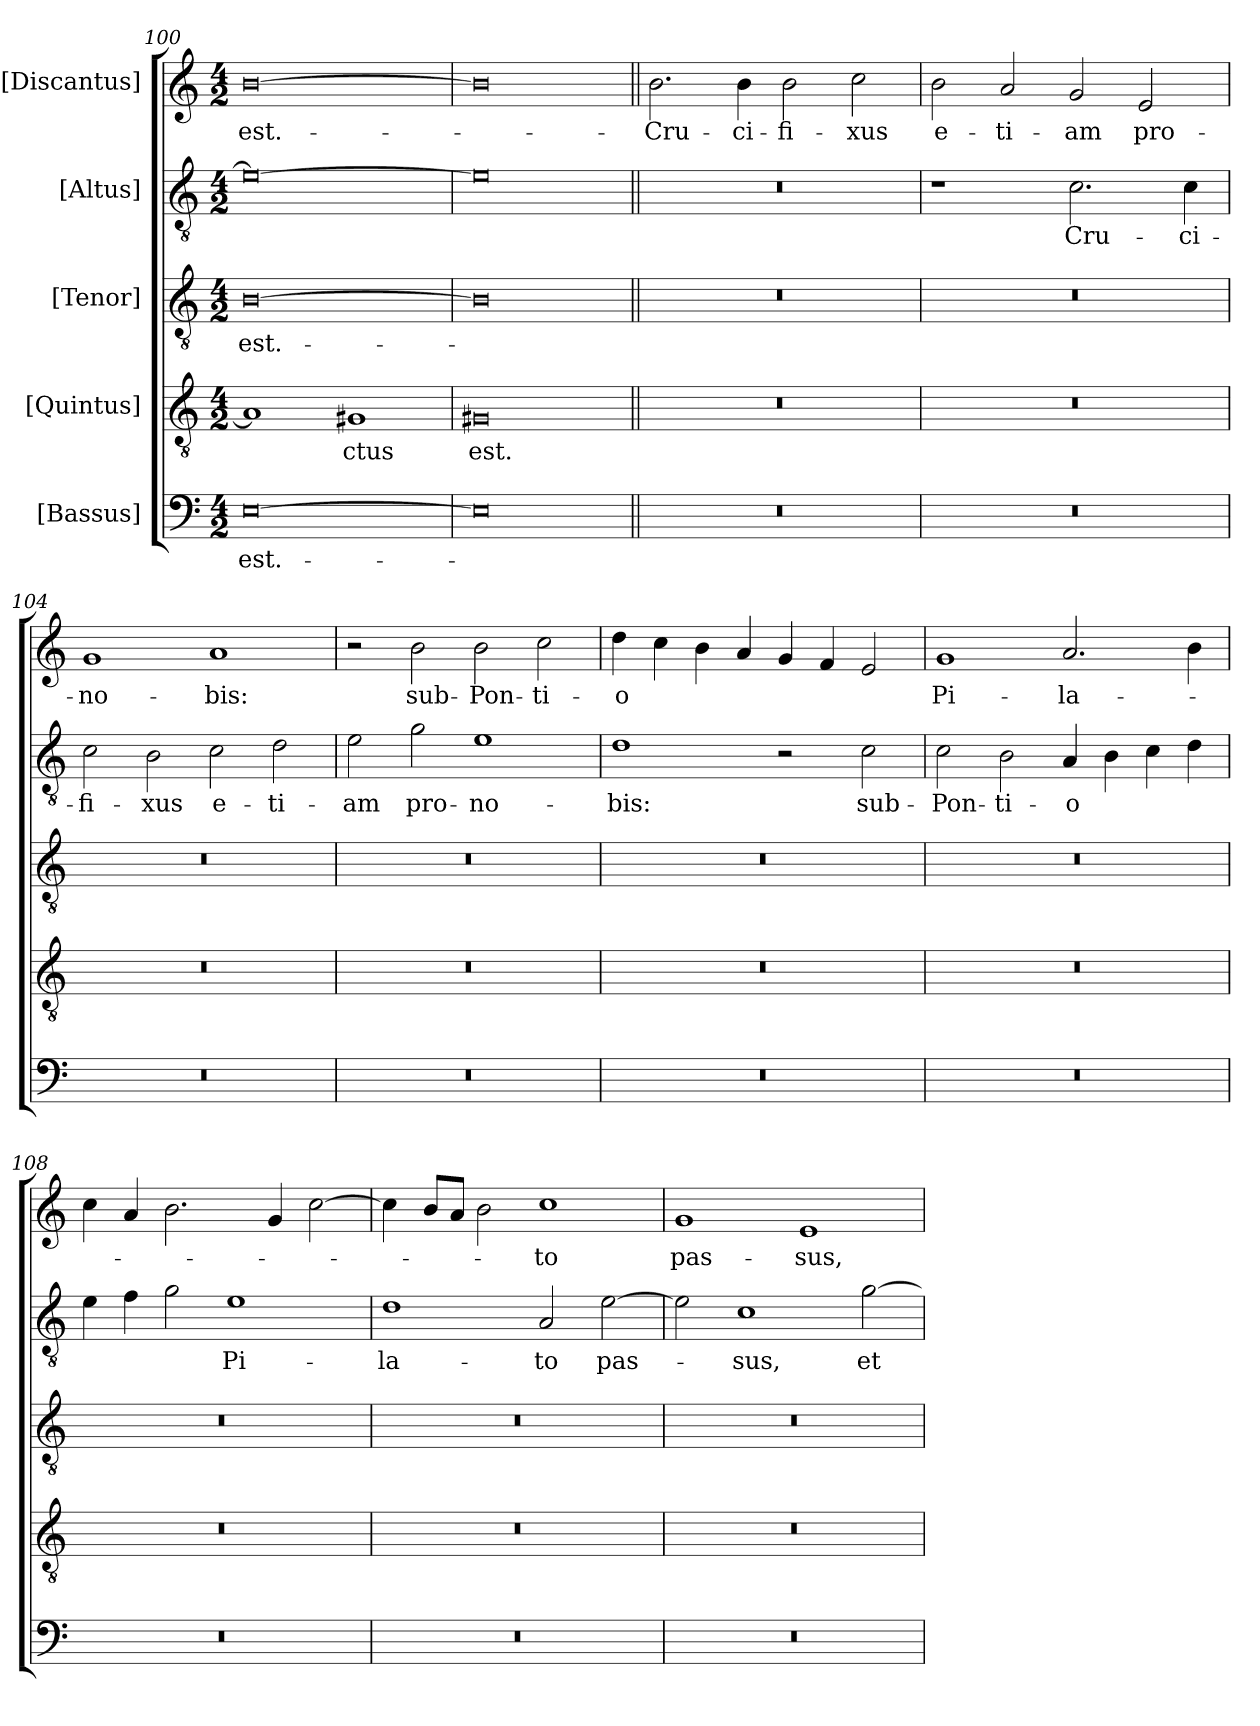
**kern	**text	**kern	**text	**kern	**text	**kern	**text	**kern	**text
*part5	*part5	*part4	*part4	*part3	*part3	*part2	*part2	*part1	*part1
*staff5	*staff5	*staff4	*staff4	*staff3	*staff3	*staff2	*staff2	*staff1	*staff1
*I"[Bassus]	*	*I"[Quintus]	*	*I"[Tenor]	*	*I"[Altus]	*	*I"[Discantus]	*
*clefF4	*	*clefGv2	*	*clefGv2	*	*clefGv2	*	*clefG2	*
*k[]	*	*k[]	*	*k[]	*	*k[]	*	*k[]	*
*M4/2	*	*M4/2	*	*M4/2	*	*M4/2	*	*M4/2	*
=100	=100	=100	=100	=100	=100	=100	=100	=100	=100
[0E\	est.-	1A/]	.	[0B\	est.-	0e\_	.	[0b\	est.-
.	.	1G#X/	-ctus	.	.	.	.	.	.
=101	=101	=101	=101	=101	=101	=101	=101	=101	=101
0E\]	.	0G#X/	est.-	0B\]	.	0e\]	.	0b\]	.
=102||	=102||	=102||	=102||	=102||	=102||	=102||	=102||	=102||	=102||
0r	.	0r	.	0r	.	0r	.	2.b\	Cru-
.	.	.	.	.	.	.	.	4b\	-ci-
.	.	.	.	.	.	.	.	2b\	-fi-
.	.	.	.	.	.	.	.	2cc\	-xus
=103	=103	=103	=103	=103	=103	=103	=103	=103	=103
0r	.	0r	.	0r	.	1r	.	2b\	e-
.	.	.	.	.	.	.	.	2a/	-ti-
.	.	.	.	.	.	2.c\	Cru-	2g/	-am
.	.	.	.	.	.	.	.	2e/	pro-
.	.	.	.	.	.	4c\	-ci-	.	.
=104	=104	=104	=104	=104	=104	=104	=104	=104	=104
0r	.	0r	.	0r	.	2c\	-fi-	1g/	no-
.	.	.	.	.	.	2B\	-xus	.	.
.	.	.	.	.	.	2c\	e-	1a/	-bis:
.	.	.	.	.	.	2d\	-ti-	.	.
=105	=105	=105	=105	=105	=105	=105	=105	=105	=105
0r	.	0r	.	0r	.	2e\	-am	2r	.
.	.	.	.	.	.	2g\	pro-	2b\	sub-
.	.	.	.	.	.	1e\	no-	2b\	Pon-
.	.	.	.	.	.	.	.	2cc\	-ti-
=106	=106	=106	=106	=106	=106	=106	=106	=106	=106
0r	.	0r	.	0r	.	1d\	-bis:	4dd\	-o
.	.	.	.	.	.	.	.	4cc\	.
.	.	.	.	.	.	.	.	4b\	.
.	.	.	.	.	.	.	.	4a/	.
.	.	.	.	.	.	2r	.	4g/	.
.	.	.	.	.	.	.	.	4f/	.
.	.	.	.	.	.	2c\	sub-	2e/	.
=107	=107	=107	=107	=107	=107	=107	=107	=107	=107
0r	.	0r	.	0r	.	2c\	Pon-	1g/	Pi-
.	.	.	.	.	.	2B\	-ti-	.	.
.	.	.	.	.	.	4A/	-o	2.a/	-la-
.	.	.	.	.	.	4B\	.	.	.
.	.	.	.	.	.	4c\	.	.	.
.	.	.	.	.	.	4d\	.	4b\	.
=108	=108	=108	=108	=108	=108	=108	=108	=108	=108
0r	.	0r	.	0r	.	4e\	.	4cc\	.
.	.	.	.	.	.	4f\	.	4a/	.
.	.	.	.	.	.	2g\	.	2.b\	.
.	.	.	.	.	.	1e\	Pi-	.	.
.	.	.	.	.	.	.	.	4g/	.
.	.	.	.	.	.	.	.	[2cc\	.
=109	=109	=109	=109	=109	=109	=109	=109	=109	=109
0r	.	0r	.	0r	.	1d\	-la-	4cc\]	.
.	.	.	.	.	.	.	.	8b/L	.
.	.	.	.	.	.	.	.	8a/J	.
.	.	.	.	.	.	.	.	2b\	.
.	.	.	.	.	.	2A/	-to	1cc\	-to
.	.	.	.	.	.	[2e\	pas-	.	.
=110	=110	=110	=110	=110	=110	=110	=110	=110	=110
0r	.	0r	.	0r	.	2e\]	.	1g/	pas-
.	.	.	.	.	.	1c\	-sus,	.	.
.	.	.	.	.	.	.	.	1e/	-sus,
.	.	.	.	.	.	[2g\	et-	.	.
=	=	=	=	=	=	=	=	=	=
*-	*-	*-	*-	*-	*-	*-	*-	*-	*-
